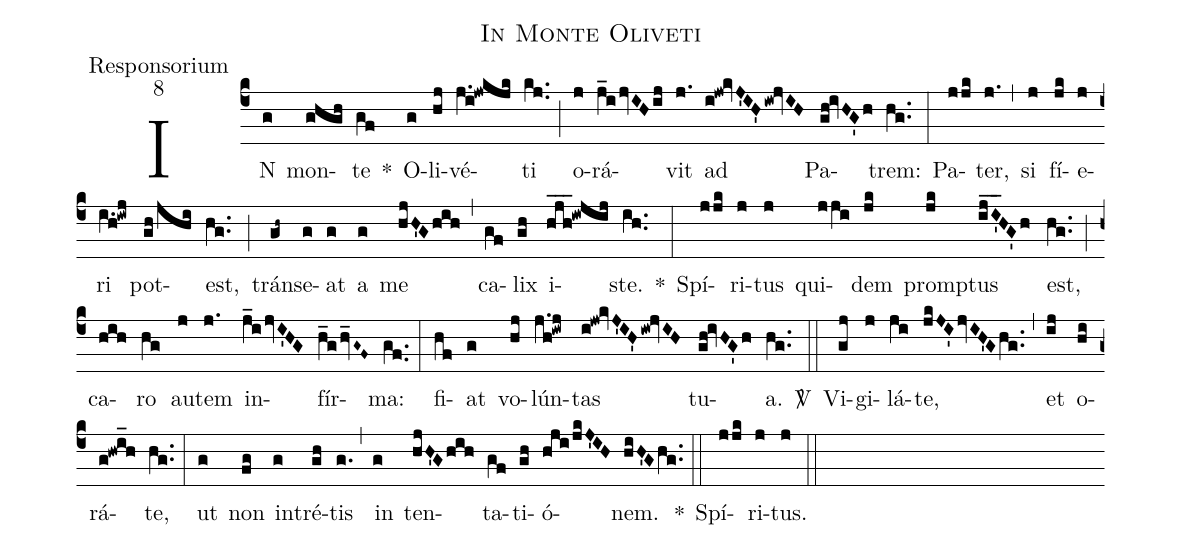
name:In Monte Oliveti;
office-part:Responsorium;
mode:8;
%%
(c4) IN(g) mon(ghgh)te(gf) *() O(g)li(hj)vé(j.i!jwkjk)ti(kj..) (;) o(j)rá(j_i/jvIHij)vit(j.) ad(i!jw!kvJ'IH'iw!jvIH) Pa(gh!ivHG'h)trem:(hg..) (:) Pa(jjk)ter,(j.) (,) si(j) fí(jk)e(j)ri(i.h!iwj) pot(gh/jhi)est,(hg..) (;) trán(gh~)se(g)at(g) a(g) me(hjH'Ghih) (,) ca(gf)lix(gh) i(hjh___!iwjij)ste.(ih..) *(:) Spí(jjk)ri(j)tus(j) qui(jji)dem(jk) promp(jk)tus(ij_I'_HG'h) est,(hg..) (;) ca(hih)ro(hg) au(j)tem(j.) in(j_ijvI'HG)fír(h_ghv_G~F~)ma:(gf..) (:) fi(hf)at(g) vo(hj)lún(j.h!iwj)tas(i!jw!kvJ'IH'iw!jvIH) tu(gh!ivHG'h)a.(hg..) <sp>V/</sp>(::) Vi(gj)gi(j)lá(ji)te,(jkJI'jvIH'Ghg..) (,) et(ij) o(hi)rá(g!hwi_h)te,(hg..) (:) ut(g) non(fg) in(g)tré(gh)tis(g.) (,) in(g) ten(hjH'Ghih)ta(gf)ti(gh)ó(hji/jkJ'IH)nem.(hiH'Ghg..) *(::) Spí(jjk)ri(j)tus.(j) (::)
